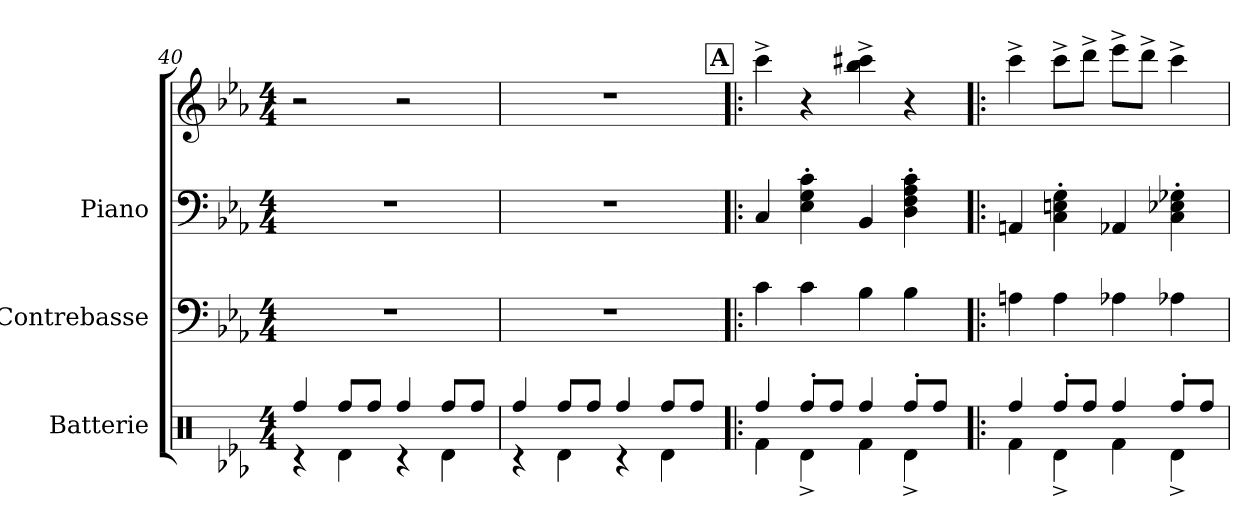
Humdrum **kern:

**kern	**kern	**kern	**kern
*part3	*part2	*part1	*part1
*staff4	*staff3	*staff2	*staff1
*I"Batterie	*I"Contrebasse	*I"Piano	*
*I'Bat.	*I'Cb.	*I'Pia.	*
*clefX	*clefF4	*clefF4	*clefG2
*	*ITrd7c12	*	*
*k[b-e-a-]	*k[b-e-a-]	*k[b-e-a-]	*k[b-e-a-]
*M4/4	*M4/4	*M4/4	*M4/4
=40	=40	=40	=40
*^	*	*	*
4Rff/	4r	1r	1r	2r
8Rff/L	4Rd\	.	.	.
8Rff/J	.	.	.	.
4Rff/	4r	.	.	2r
8Rff/L	4Rd\	.	.	.
8Rff/J	.	.	.	.
=41	=41	=41	=41	=41
4Rff/	4r	1r	1r	1r
8Rff/L	4Rd\	.	.	.
8Rff/J	.	.	.	.
4Rff/	4r	.	.	.
8Rff/L	4Rd\	.	.	.
8Rff/J	.	.	.	.
!!LO:LB:g=z
!!LO:REH:place=s1:a:fs=14:t=A
=42|!:	=42|!:	=42|!:	=42|!:	=42|!:
4Rff/	4Rf\	4C\	4C/	4ccc^\
8Rff'/L	4Rd^\	4C\	4E-\' 4G\' 4c\'	4r
8Rff/J	.	.	.	.
4Rff/	4Rf\	4BB-\	4BB-/	4bb-\^ 4ccc#X\^
8Rff'/L	4Rd^\	4BB-\	4D\' 4F\' 4A-\' 4c\'	4r
8Rff/J	.	.	.	.
=43	=43	=43	=43	=43
4Rff/	4Rf\	4AAn\	4AAn/	4ccc^\
8Rff'/L	4Rd^\	4AA\	4C\' 4En\' 4G\'	8ccc^\L
8Rff/J	.	.	.	8ddd^\J
4Rff/	4Rf\	4AA-X\	4AA-X/	8eee-^\L
.	.	.	.	8ddd^\J
8Rff'/L	4Rd^\	4AA-X\	4C\' 4E-X\' 4G-X\'	4ccc^\
8Rff/J	.	.	.	.
*v	*v	*	*	*
=	=	=	=
*-	*-	*-	*-
